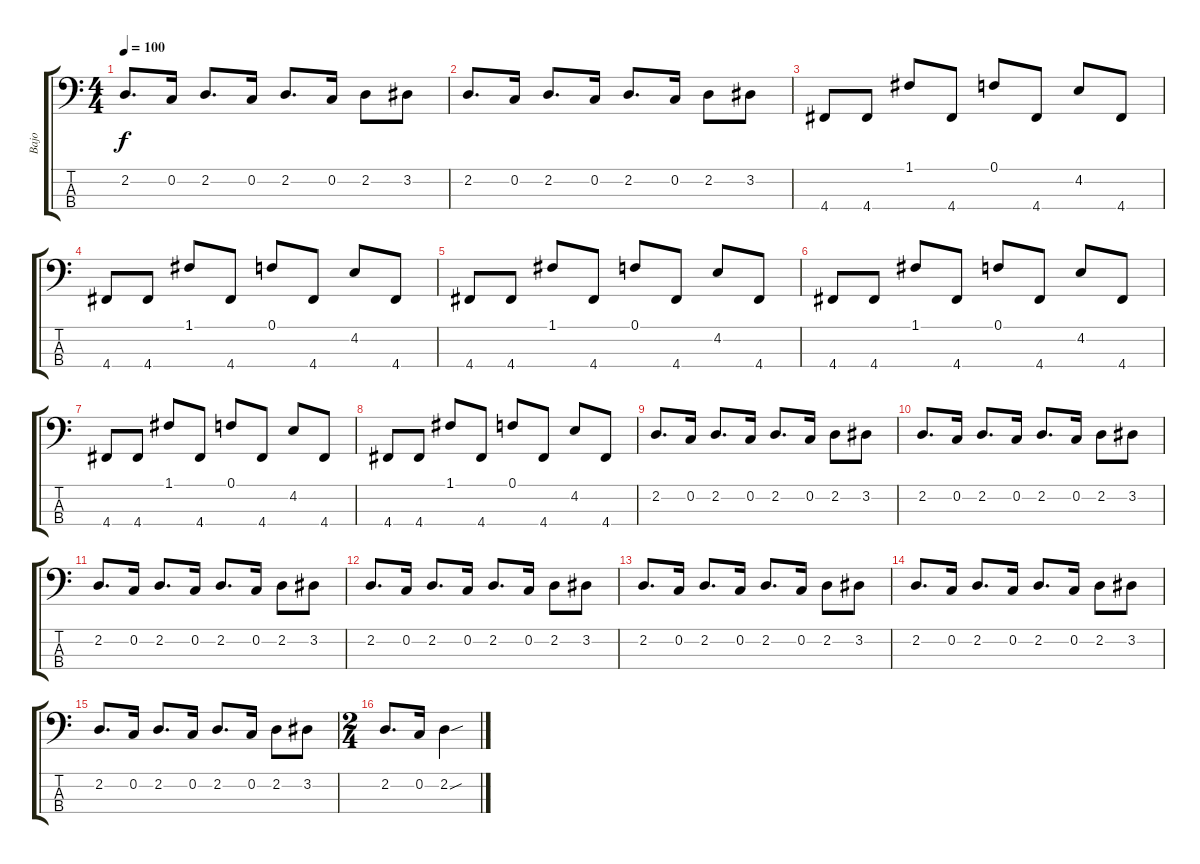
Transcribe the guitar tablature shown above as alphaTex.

\track ("Bajo" "Bajo") {instrument electricbassfinger}
\staff {score tabs}
\tuning (F2 C2 G1 D1) {hide}
\ts (4 4)
\tempo 100
\clef f4
\ks c
2.2.8{d dy f} 0.2.16 2.2.8{d} 0.2.16 2.2.8{d} 0.2.16 2.2.8 3.2.8 |
2.2.8{d} 0.2.16 2.2.8{d} 0.2.16 2.2.8{d} 0.2.16 2.2.8 3.2.8 |
4.4.8 4.4.8 1.1.8 4.4.8 0.1.8 4.4.8 4.2.8 4.4.8 |
4.4.8 4.4.8 1.1.8 4.4.8 0.1.8 4.4.8 4.2.8 4.4.8 |
4.4.8 4.4.8 1.1.8 4.4.8 0.1.8 4.4.8 4.2.8 4.4.8 |
4.4.8 4.4.8 1.1.8 4.4.8 0.1.8 4.4.8 4.2.8 4.4.8 |
4.4.8 4.4.8 1.1.8 4.4.8 0.1.8 4.4.8 4.2.8 4.4.8 |
4.4.8 4.4.8 1.1.8 4.4.8 0.1.8 4.4.8 4.2.8 4.4.8 |
2.2.8{d} 0.2.16 2.2.8{d} 0.2.16 2.2.8{d} 0.2.16 2.2.8 3.2.8 |
2.2.8{d} 0.2.16 2.2.8{d} 0.2.16 2.2.8{d} 0.2.16 2.2.8 3.2.8 |
2.2.8{d} 0.2.16 2.2.8{d} 0.2.16 2.2.8{d} 0.2.16 2.2.8 3.2.8 |
2.2.8{d} 0.2.16 2.2.8{d} 0.2.16 2.2.8{d} 0.2.16 2.2.8 3.2.8 |
2.2.8{d} 0.2.16 2.2.8{d} 0.2.16 2.2.8{d} 0.2.16 2.2.8 3.2.8 |
2.2.8{d} 0.2.16 2.2.8{d} 0.2.16 2.2.8{d} 0.2.16 2.2.8 3.2.8 |
2.2.8{d} 0.2.16 2.2.8{d} 0.2.16 2.2.8{d} 0.2.16 2.2.8 3.2.8 |
\ts (2 4)
2.2.8{d} 0.2.16 2.2{sou}.4
